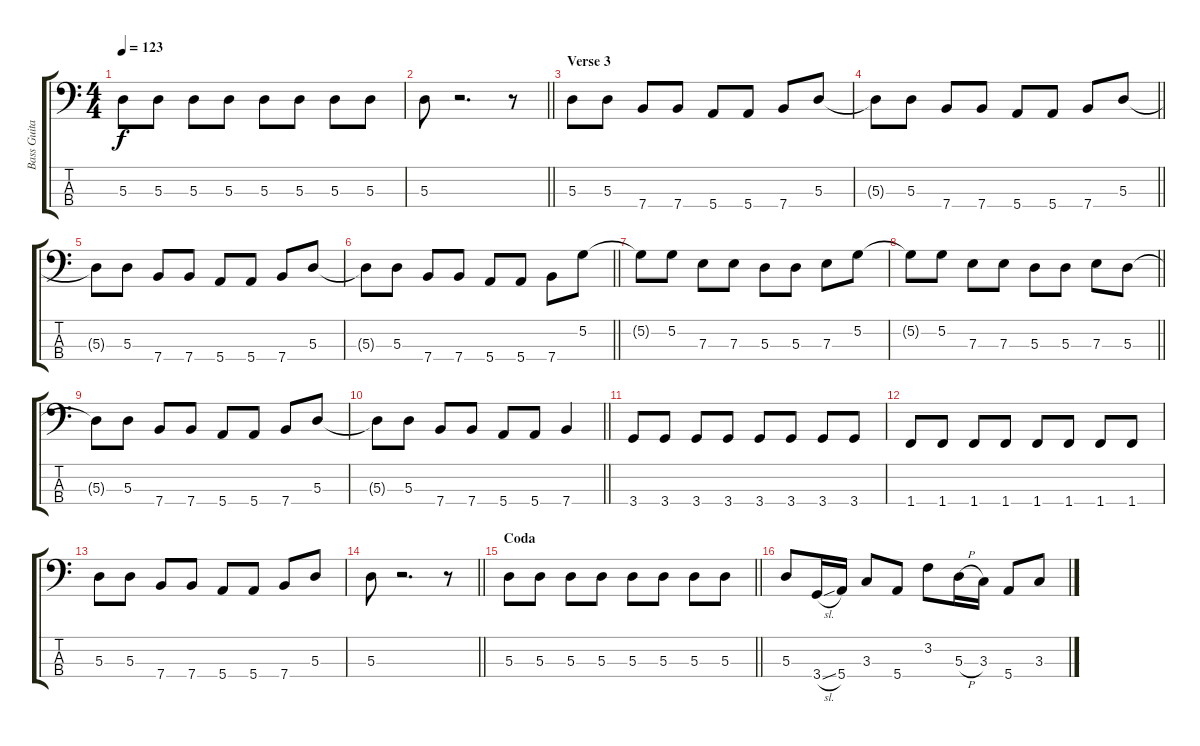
\track ("Bass Guitar" "Bass Guita") {instrument electricbassfinger}
\staff {score tabs}
\tuning (G2 D2 A1 E1) {hide}
\ts (4 4)
\tempo 123
\clef f4
\ks c
5.3.8{dy f} 5.3.8 5.3.8 5.3.8 5.3.8 5.3.8 5.3.8 5.3.8 |
\barLineRight lightlight
5.3.8 r.2{d} r.8 |
\section ("" "Verse 3")
5.3.8 5.3.8 7.4.8 7.4.8 5.4.8 5.4.8 7.4.8 5.3.8 |
\barLineRight lightlight
5.3{t}.8 5.3.8 7.4.8 7.4.8 5.4.8 5.4.8 7.4.8 5.3.8 |
5.3{t}.8 5.3.8 7.4.8 7.4.8 5.4.8 5.4.8 7.4.8 5.3.8 |
\barLineRight lightlight
5.3{t}.8 5.3.8 7.4.8 7.4.8 5.4.8 5.4.8 7.4.8 5.2.8 |
5.2{t}.8 5.2.8 7.3.8 7.3.8 5.3.8 5.3.8 7.3.8 5.2.8 |
\barLineRight lightlight
5.2{t}.8 5.2.8 7.3.8 7.3.8 5.3.8 5.3.8 7.3.8 5.3.8 |
5.3{t}.8 5.3.8 7.4.8 7.4.8 5.4.8 5.4.8 7.4.8 5.3.8 |
\barLineRight lightlight
5.3{t}.8 5.3.8 7.4.8 7.4.8 5.4.8 5.4.8 7.4.4 |
3.4.8 3.4.8 3.4.8 3.4.8 3.4.8 3.4.8 3.4.8 3.4.8 |
1.4.8 1.4.8 1.4.8 1.4.8 1.4.8 1.4.8 1.4.8 1.4.8 |
5.3.8 5.3.8 7.4.8 7.4.8 5.4.8 5.4.8 7.4.8 5.3.8 |
\barLineRight lightlight
5.3.8 r.2{d} r.8 |
\section ("" "Coda")
\barLineRight lightlight
5.3.8 5.3.8 5.3.8 5.3.8 5.3.8 5.3.8 5.3.8 5.3.8 |
5.3.8 3.4{sl}.16 5.4.16 3.3.8 5.4.8 3.2.8 5.3{h}.16 3.3.16 5.4.8 3.3.8
